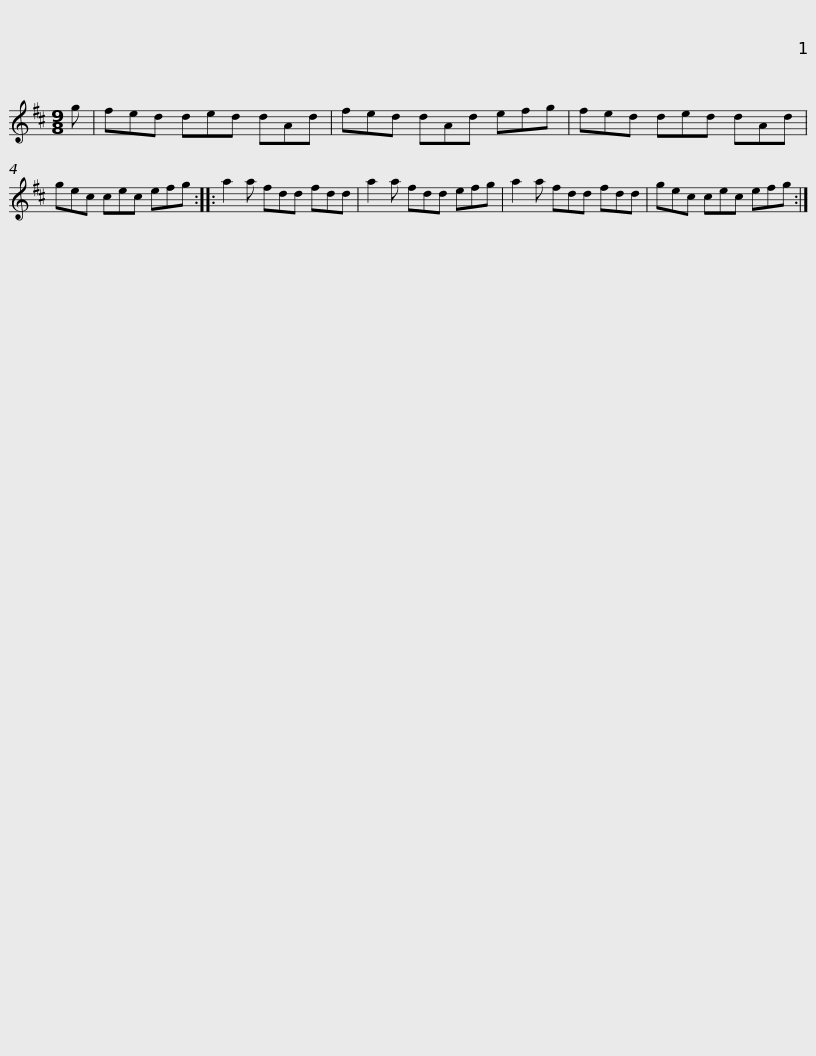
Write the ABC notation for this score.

X:1
L:1/8
M:9/8
I:linebreak $
K:D
V:1 treble
V:1
 g | fed ded dAd | fed dAd efg | fed ded dAd | gec cec efg ::$ %5
 a2 a fdd fdd | a2 a fdd efg | a2 a fdd fdd | gec cec efg :| %9
